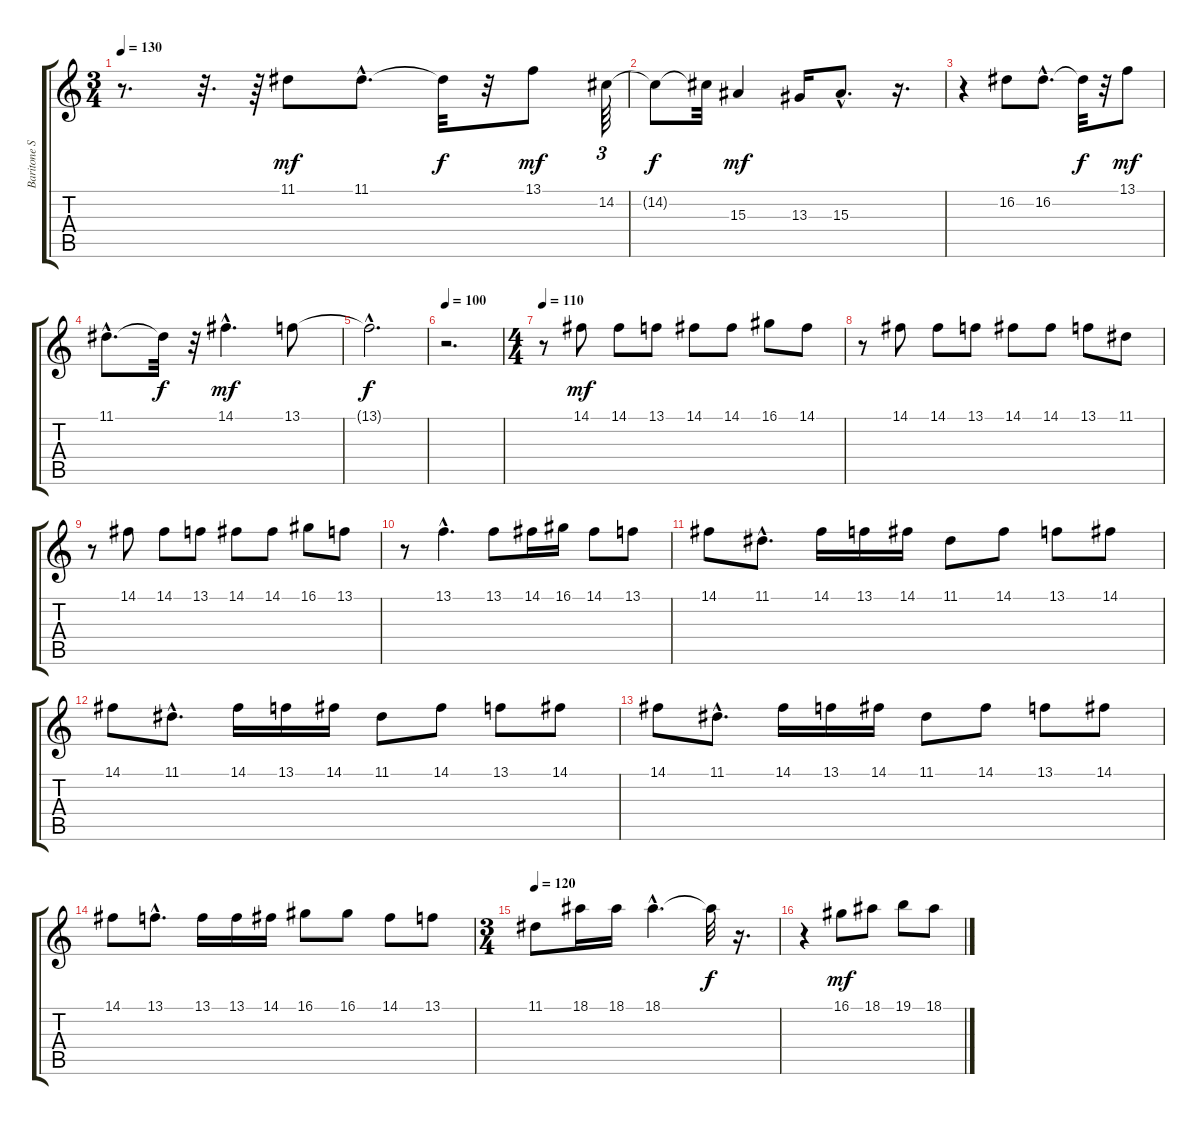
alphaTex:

\track ("Baritone Saxophone" "Baritone S") {instrument baritonesax}
\staff {score tabs}
\tuning (E4 B3 G3 D3 A2 E2) {hide}
\ts (3 4)
\tempo 130
\clef g2
\ks c
r.8{d dy mf} r.32{d} r.64 11.1.8 11.1{hac}.8{d} 11.1{t}.32{dy f} r.32 13.1.8{dy mf} 14.2.64{tu (3 2)} |
14.2{t}.8{dy f} 14.2{t}.32 15.3.4{dy mf} 13.3.16 15.3{hac}.8{d} r.16{d} |
r.4 16.2.8 16.2{hac}.8{d} 16.2{t}.32{dy f} r.32 13.1.8{dy mf} |
11.1{hac}.8{d} 11.1{t}.32{dy f} r.32 14.1{hac}.4{d dy mf} 13.1.8 |
13.1{hac t}.2{d dy f} |
\tempo 100
r.2{d} |
\ts (4 4)
\tempo 110
r.8 14.1.8{dy mf} 14.1.8 13.1.8 14.1.8 14.1.8 16.1.8 14.1.8 |
r.8 14.1.8 14.1.8 13.1.8 14.1.8 14.1.8 13.1.8 11.1.8 |
r.8 14.1.8 14.1.8 13.1.8 14.1.8 14.1.8 16.1.8 13.1.8 |
r.8 13.1{hac}.4{d} 13.1.8 14.1.16 16.1.16 14.1.8 13.1.8 |
14.1.8 11.1{hac}.8{d} 14.1.16 13.1.16 14.1.16 11.1.8 14.1.8 13.1.8 14.1.8 |
14.1.8 11.1{hac}.8{d} 14.1.16 13.1.16 14.1.16 11.1.8 14.1.8 13.1.8 14.1.8 |
14.1.8 11.1{hac}.8{d} 14.1.16 13.1.16 14.1.16 11.1.8 14.1.8 13.1.8 14.1.8 |
14.1.8 13.1{hac}.8{d} 13.1.16 13.1.16 14.1.16 16.1.8 16.1.8 14.1.8 13.1.8 |
\ts (3 4)
\tempo 120
11.1.8 18.1.16 18.1.16 18.1{hac}.4{d} 18.1{t}.32{dy f} r.16{d} |
r.4 16.1.8{dy mf} 18.1.8 19.1.8 18.1.8
